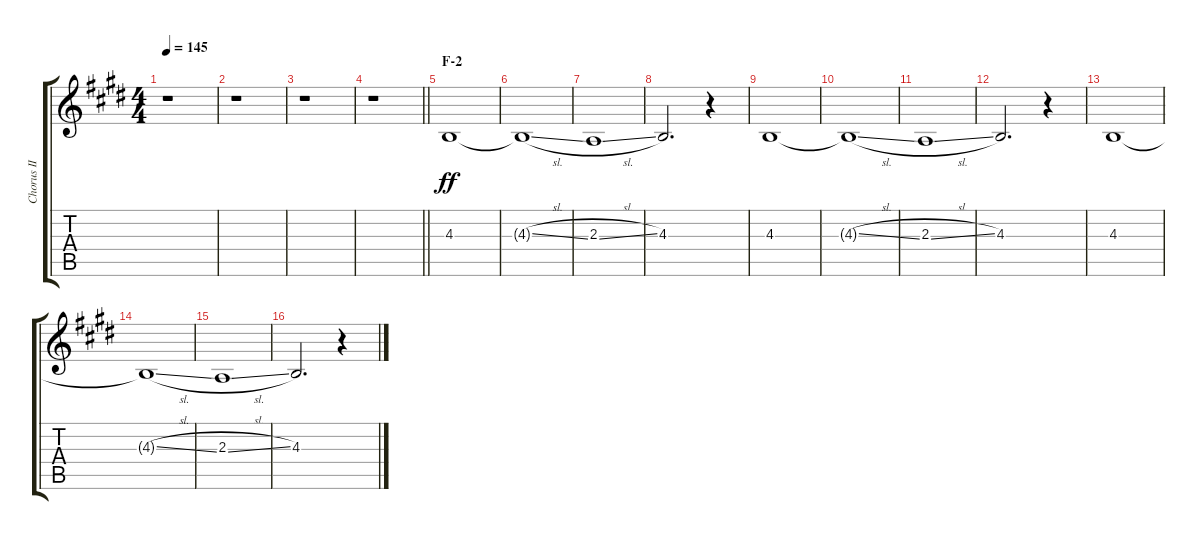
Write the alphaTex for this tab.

\track ("Chorus II" "Chorus II") {instrument voiceoohs}
\staff {score tabs}
\tuning (E4 B3 G3 D3 A2 E2) {hide}
\ts (4 4)
\tempo 145
\clef g2
\ks e
r.1{dy ff} |
r.1 |
r.1 |
\barLineRight lightlight
r.1 |
\section ("" "F-2")
4.3.1 |
4.3{sl t}.1 |
2.3{sl}.1 |
4.3.2{d} r.4 |
4.3.1 |
4.3{sl t}.1 |
2.3{sl}.1 |
4.3.2{d} r.4 |
4.3.1 |
4.3{sl t}.1 |
2.3{sl}.1 |
4.3.2{d} r.4
